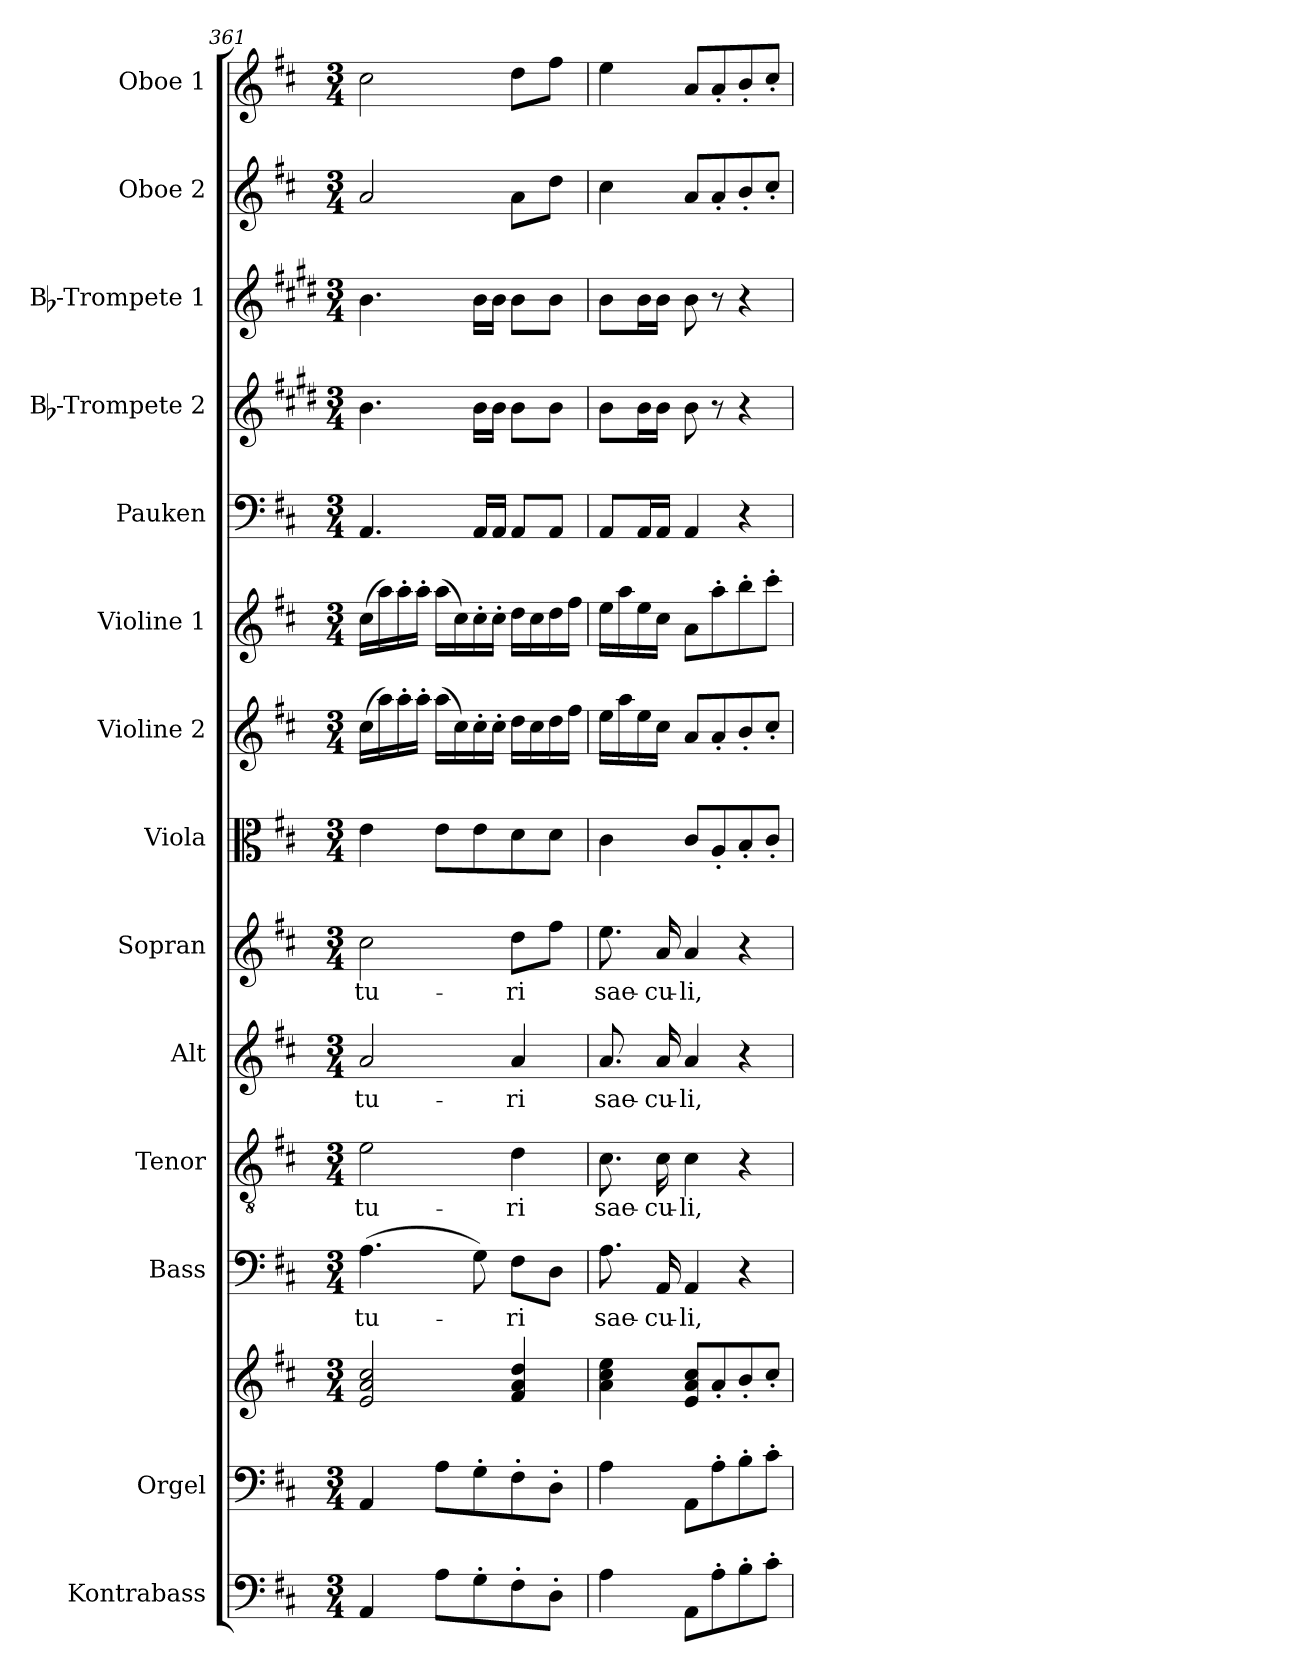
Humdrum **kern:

**kern	**kern	**kern	**kern	**text	**kern	**text	**kern	**text	**kern	**text	**kern	**kern	**kern	**kern	**kern	**kern	**kern	**kern
*part14	*part13	*part13	*part12	*part12	*part11	*part11	*part10	*part10	*part9	*part9	*part8	*part7	*part6	*part5	*part4	*part3	*part2	*part1
*staff15	*staff14	*staff13	*staff12	*staff12	*staff11	*staff11	*staff10	*staff10	*staff9	*staff9	*staff8	*staff7	*staff6	*staff5	*staff4	*staff3	*staff2	*staff1
*I"Kontrabass	*I"Orgel	*	*I"Bass	*	*I"Tenor	*	*I"Alt	*	*I"Sopran	*	*I"Viola	*I"Violine 2	*I"Violine 1	*I"Pauken	*I"Bb-Trompete 2	*I"Bb-Trompete 1	*I"Oboe 2	*I"Oboe 1
*I'Kb.	*I'Org.	*	*I'B.	*	*I'T.	*	*I'A.	*	*I'S.	*	*I'Vla.	*I'Vl. 2	*I'Vl. 1	*I'Pk.	*I'Bb Trp. 2	*I'Bb Trp. 1	*I'Ob. 2	*I'Ob. 1
*clefF4	*clefF4	*clefG2	*clefF4	*	*clefGv2	*	*clefG2	*	*clefG2	*	*clefC3	*clefG2	*clefG2	*clefF4	*clefG2	*clefG2	*clefG2	*clefG2
*ITrd7c12	*	*	*	*	*	*	*	*	*	*	*	*	*	*	*ITrd1c2	*ITrd1c2	*	*
*k[f#c#]	*k[f#c#]	*k[f#c#]	*k[f#c#]	*	*k[f#c#]	*	*k[f#c#]	*	*k[f#c#]	*	*k[f#c#]	*k[f#c#]	*k[f#c#]	*k[f#c#]	*k[f#c#]	*k[f#c#]	*k[f#c#]	*k[f#c#]
*D:	*D:	*D:	*D:	*	*D:	*	*D:	*	*D:	*	*D:	*D:	*D:	*D:	*D:	*D:	*D:	*D:
*M3/4	*M3/4	*M3/4	*M3/4	*	*M3/4	*	*M3/4	*	*M3/4	*	*M3/4	*M3/4	*M3/4	*M3/4	*M3/4	*M3/4	*M3/4	*M3/4
=361	=361	=361	=361	=361	=361	=361	=361	=361	=361	=361	=361	=361	=361	=361	=361	=361	=361	=361
!	!	!	!	!LO:LY:b	!	!LO:LY:b	!	!LO:LY:b	!	!LO:LY:b	!	!	!	!	!	!	!	!
4AAA/	4AA/	2e/ 2a/ 2cc#/	(>4.A\	-tu-	2e\	-tu-	2a/	-tu-	2cc#\	-tu-	4e\	(>16cc#\LL	(>16cc#\LL	4.AA/	4.a\	4.a\	2a/	2cc#\
.	.	.	.	.	.	.	.	.	.	.	.	16aa\)	16aa\)	.	.	.	.	.
.	.	.	.	.	.	.	.	.	.	.	.	16aa'>\	16aa'>\	.	.	.	.	.
.	.	.	.	.	.	.	.	.	.	.	.	16aa'>\JJ	16aa'>\JJ	.	.	.	.	.
8AA\L	8A\L	.	.	.	.	.	.	.	.	.	8e\L	(>16aa\LL	(>16aa\LL	.	.	.	.	.
.	.	.	.	.	.	.	.	.	.	.	.	16cc#\)	16cc#\)	.	.	.	.	.
8GG'>\	8G'>\	.	8G\)	.	.	.	.	.	.	.	8e\	16cc#'>\	16cc#'>\	16AA/LL	16a\LL	16a\LL	.	.
.	.	.	.	.	.	.	.	.	.	.	.	16cc#'>\JJ	16cc#'>\JJ	16AA/JJ	16a\JJ	16a\JJ	.	.
!	!	!	!	!LO:LY:b	!	!LO:LY:b	!	!LO:LY:b	!	!LO:LY:b	!	!	!	!	!	!	!	!
8FF#'>\	8F#'>\	4f#/ 4a/ 4dd/	8F#\L	-ri	4d\	-ri	4a/	-ri	8dd\L	-ri	8d\	16dd\LL	16dd\LL	8AA/L	8a\L	8a\L	8a\L	8dd\L
.	.	.	.	.	.	.	.	.	.	.	.	16cc#\	16cc#\	.	.	.	.	.
8DD'>\J	8D'>\J	.	8D\J	.	.	.	.	.	8ff#\J	.	8d\J	16dd\	16dd\	8AA/J	8a\J	8a\J	8dd\J	8ff#\J
.	.	.	.	.	.	.	.	.	.	.	.	16ff#\JJ	16ff#\JJ	.	.	.	.	.
=362	=362	=362	=362	=362	=362	=362	=362	=362	=362	=362	=362	=362	=362	=362	=362	=362	=362	=362
!	!	!	!	!LO:LY:b	!	!LO:LY:b	!	!LO:LY:b	!	!LO:LY:b	!	!	!	!	!	!	!	!
4AA\	4A\	4a\ 4cc#\ 4ee\	8.A\	sae-	8.c#\	sae-	8.a/	sae-	8.ee\	sae-	4c#\	16ee\LL	16ee\LL	8AA/L	8a\L	8a\L	4cc#\	4ee\
.	.	.	.	.	.	.	.	.	.	.	.	16aa\	16aa\	.	.	.	.	.
.	.	.	.	.	.	.	.	.	.	.	.	16ee\	16ee\	16AA/L	16a\L	16a\L	.	.
!	!	!	!	!LO:LY:b	!	!LO:LY:b	!	!LO:LY:b	!	!LO:LY:b	!	!	!	!	!	!	!	!
.	.	.	16AA/	-cu-	16c#\	-cu-	16a/	-cu-	16a/	-cu-	.	16cc#\JJ	16cc#\JJ	16AA/JJ	16a\JJ	16a\JJ	.	.
!	!	!	!	!LO:LY:b	!	!LO:LY:b	!	!LO:LY:b	!	!LO:LY:b	!	!	!	!	!	!	!	!
8AAA\L	8AA\L	8e/ 8a/ 8cc#/L	4AA/	-li,	4c#\	-li,	4a/	-li,	4a/	-li,	8c#/L	8a/L	8a\L	4AA/	8a\	8a\	8a/L	8a/L
8AA'>\	8A'>\	8a'</	.	.	.	.	.	.	.	.	8A'</	8a'</	8aa'>\	.	8r	8r	8a'</	8a'</
8BB'>\	8B'>\	8b'</	4r	.	4r	.	4r	.	4r	.	8B'</	8b'</	8bb'>\	4r	4r	4r	8b'</	8b'</
8C#'>\J	8c#'>\J	8cc#'</J	.	.	.	.	.	.	.	.	8c#'</J	8cc#'</J	8ccc#'>\J	.	.	.	8cc#'</J	8cc#'</J
=	=	=	=	=	=	=	=	=	=	=	=	=	=	=	=	=	=	=
*-	*-	*-	*-	*-	*-	*-	*-	*-	*-	*-	*-	*-	*-	*-	*-	*-	*-	*-
